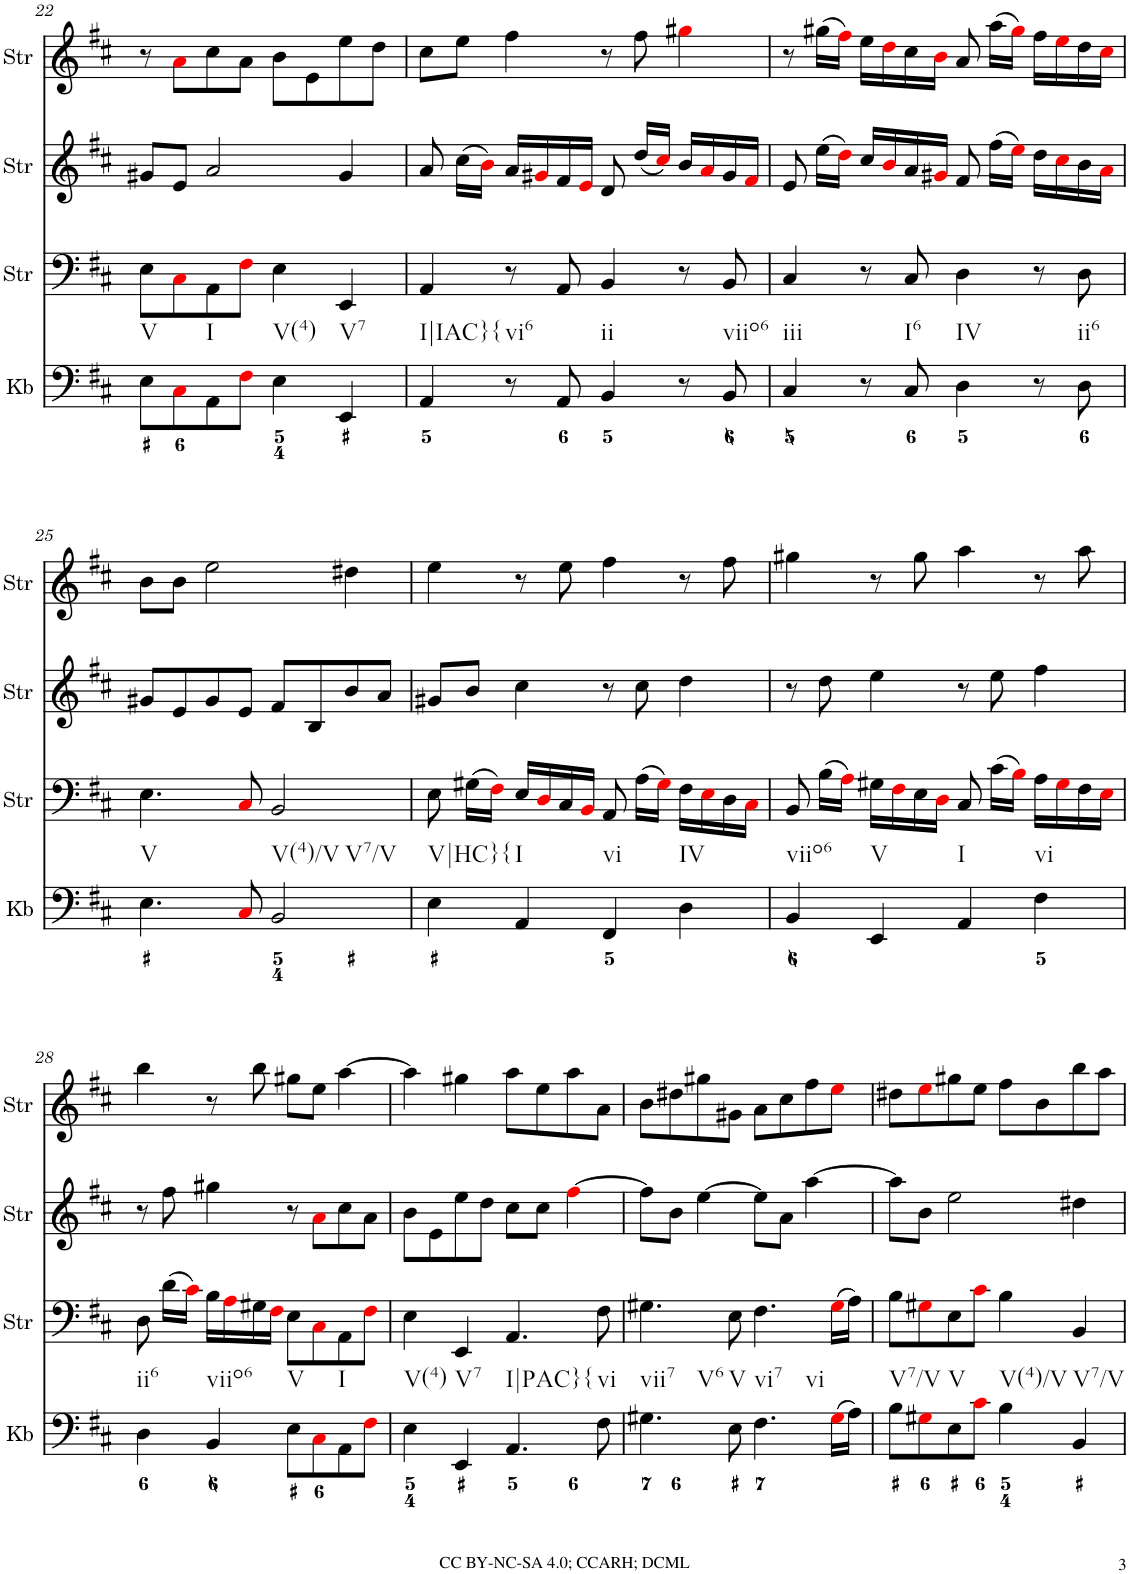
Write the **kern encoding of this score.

**kern	**kern	**kern	**kern
*part4	*part3	*part2	*part1
*staff4	*staff3	*staff2	*staff1
*I"Keyboard	*I"StringInstrument	*I"StringInstrument	*I"StringInstrument
*I'Kb	*I'Str	*I'Str	*I'Str
!!LO:PB:g=z
*clefF4	*clefF4	*clefG2	*clefG2
*k[f#c#]	*k[f#c#]	*k[f#c#]	*k[f#c#]
*M4/4	*M4/4	*M4/4	*M4/4
=22	=22	=22	=22
!LO:TX:b:t=V	!	!	!
8E\L	8E\L	8g#X/L	8r
8C#i\	8C#i\	8e/J	8ai\L
!LO:TX:b:t=I	!	!	!
8AA\	8AA\	2a/	8cc#\
8F#i\J	8F#i\J	.	8a\J
!LO:TX:b:t=V(4)	!	!	!
4E\	4E\	.	8b\L
.	.	.	8e\
!LO:TX:b:t=V7	!	!	!
4EE/	4EE/	4g#/	8ee\
.	.	.	8dd\J
=23	=23	=23	=23
!LO:TX:b:t=I|IAC}{	!	!	!
4AA/	4AA/	8a/	8cc#\L
.	.	(16cc#\LL	8ee\J
.	.	16bi\JJ)	.
!LO:TX:b:t=vi6	!	!	!
8r	8r	16a/LL	4ff#\
.	.	16g#Xi/	.
8AA/	8AA/	16f#/	.
.	.	16ei/JJ	.
!LO:TX:b:t=ii	!	!	!
4BB/	4BB/	8d/	8r
.	.	(16dd/LL	8ff#\
.	.	16cc#i/JJ)	.
8r	8r	16b/LL	4gg#Xi\
.	.	16ai/	.
!LO:TX:b:t=viio6	!	!	!
8BB/	8BB/	16g#/	.
.	.	16f#i/JJ	.
=24	=24	=24	=24
!LO:TX:b:t=iii	!	!	!
4C#/	4C#/	8e/	8r
.	.	(16ee\LL	(16gg#X\LL
.	.	16ddi\JJ)	16ff#i\JJ)
8r	8r	16cc#/LL	16ee\LL
.	.	16bi/	16ddi\
!LO:TX:b:t=I6	!	!	!
8C#/	8C#/	16a/	16cc#\
.	.	16g#Xi/JJ	16bi\JJ
!LO:TX:b:t=IV	!	!	!
4D\	4D\	8f#/	8a/
.	.	(16ff#\LL	(16aa\LL
.	.	16eei\JJ)	16gg#i\JJ)
8r	8r	16dd\LL	16ff#\LL
.	.	16cc#i\	16eei\
!LO:TX:b:t=ii6	!	!	!
8D\	8D\	16b\	16dd\
.	.	16ai\JJ	16cc#i\JJ
!!LO:LB:g=z
=25	=25	=25	=25
!LO:TX:b:t=V	!	!	!
4.E\	4.E\	8g#X/L	8b\L
.	.	8e/	8b\J
.	.	8g#/	2ee\
8C#i/	8C#i/	8e/J	.
!LO:TX:b:t=V(4)/V	!	!	!
!LO:TX:b:t=V7/V	!	!	!
2BB/	2BB/	8f#/L	.
.	.	8B/	.
.	.	8b/	4dd#X\
.	.	8a/J	.
=26	=26	=26	=26
!LO:TX:b:t=V|HC}{	!	!	!
4E\	8E\	8g#X/L	4ee\
.	(16G#X\LL	8b/J	.
.	16F#i\JJ)	.	.
!LO:TX:b:t=I	!	!	!
4AA/	16E/LL	4cc#\	8r
.	16Di/	.	.
.	16C#/	.	8ee\
.	16BBi/JJ	.	.
!LO:TX:b:t=vi	!	!	!
4FF#/	8AA/	8r	4ff#\
.	(16A\LL	8cc#\	.
.	16G#i\JJ)	.	.
!LO:TX:b:t=IV	!	!	!
4D\	16F#\LL	4dd\	8r
.	16Ei\	.	.
.	16D\	.	8ff#\
.	16C#i\JJ	.	.
=27	=27	=27	=27
!LO:TX:b:t=viio6	!	!	!
4BB/	8BB/	8r	4gg#X\
.	(16B\LL	8dd\	.
.	16Ai\JJ)	.	.
!LO:TX:b:t=V	!	!	!
4EE/	16G#X\LL	4ee\	8r
.	16F#i\	.	.
.	16E\	.	8gg#\
.	16Di\JJ	.	.
!LO:TX:b:t=I	!	!	!
4AA/	8C#/	8r	4aa\
.	(16c#\LL	8ee\	.
.	16Bi\JJ)	.	.
!LO:TX:b:t=vi	!	!	!
4F#\	16A\LL	4ff#\	8r
.	16G#i\	.	.
.	16F#\	.	8aa\
.	16Ei\JJ	.	.
!!LO:LB:g=z
=28	=28	=28	=28
!LO:TX:b:t=ii6	!	!	!
4D\	8D\	8r	4bb\
.	(16d\LL	8ff#\	.
.	16c#i\JJ)	.	.
!LO:TX:b:t=viio6	!	!	!
4BB/	16B\LL	4gg#X\	8r
.	16Ai\	.	.
.	16G#X\	.	8bb\
.	16F#i\JJ	.	.
!LO:TX:b:t=V	!	!	!
8E\L	8E\L	8r	8gg#X\L
8C#i\	8C#i\	8ai\L	8ee\J
!LO:TX:b:t=I	!	!	!
8AA\	8AA\	8cc#\	[4aa\
8F#i\J	8F#i\J	8a\J	.
=29	=29	=29	=29
!LO:TX:b:t=V(4)	!	!	!
4E\	4E\	8b\L	4aa\]
.	.	8e\	.
!LO:TX:b:t=V7	!	!	!
4EE/	4EE/	8ee\	4gg#X\
.	.	8dd\J	.
!LO:TX:b:t=I|PAC}{	!	!	!
4.AA/	4.AA/	8cc#\L	8aa\L
.	.	8cc#\J	8ee\
.	.	[4ff#i\	8aa\
!LO:TX:b:t=vi	!	!	!
8F#\	8F#\	.	8a\J
=30	=30	=30	=30
!LO:TX:b:t=vii7	!	!	!
!LO:TX:b:t=V6	!	!	!
4.G#X\	4.G#X\	8ff#\L]	8b\L
.	.	8b\J	8dd#X\
.	.	[4ee\	8gg#X\
!LO:TX:b:t=V	!	!	!
8E\	8E\	.	8g#X\J
!LO:TX:b:t=vi7	!	!	!
!LO:TX:b:t=vi	!	!	!
4.F#\	4.F#\	8ee\L]	8a\L
.	.	8a\J	8cc#\
.	.	[4aa\	8ff#\
(16G#i\LL	(16G#i\LL	.	8eei\J
16A\JJ)	16A\JJ)	.	.
=31	=31	=31	=31
!LO:TX:b:t=V7/V	!	!	!
8B\L	8B\L	8aa\L]	8dd#X\L
8G#Xi\	8G#Xi\	8b\J	8eei\
!LO:TX:b:t=V	!	!	!
8E\	8E\	2ee\	8gg#X\
8c#i\J	8c#i\J	.	8ee\J
!LO:TX:b:t=V(4)/V	!	!	!
4B\	4B\	.	8ff#\L
.	.	.	8b\
!LO:TX:b:t=V7/V	!	!	!
4BB/	4BB/	4dd#X\	8bb\
.	.	.	8aa\J
=	=	=	=
*-	*-	*-	*-
